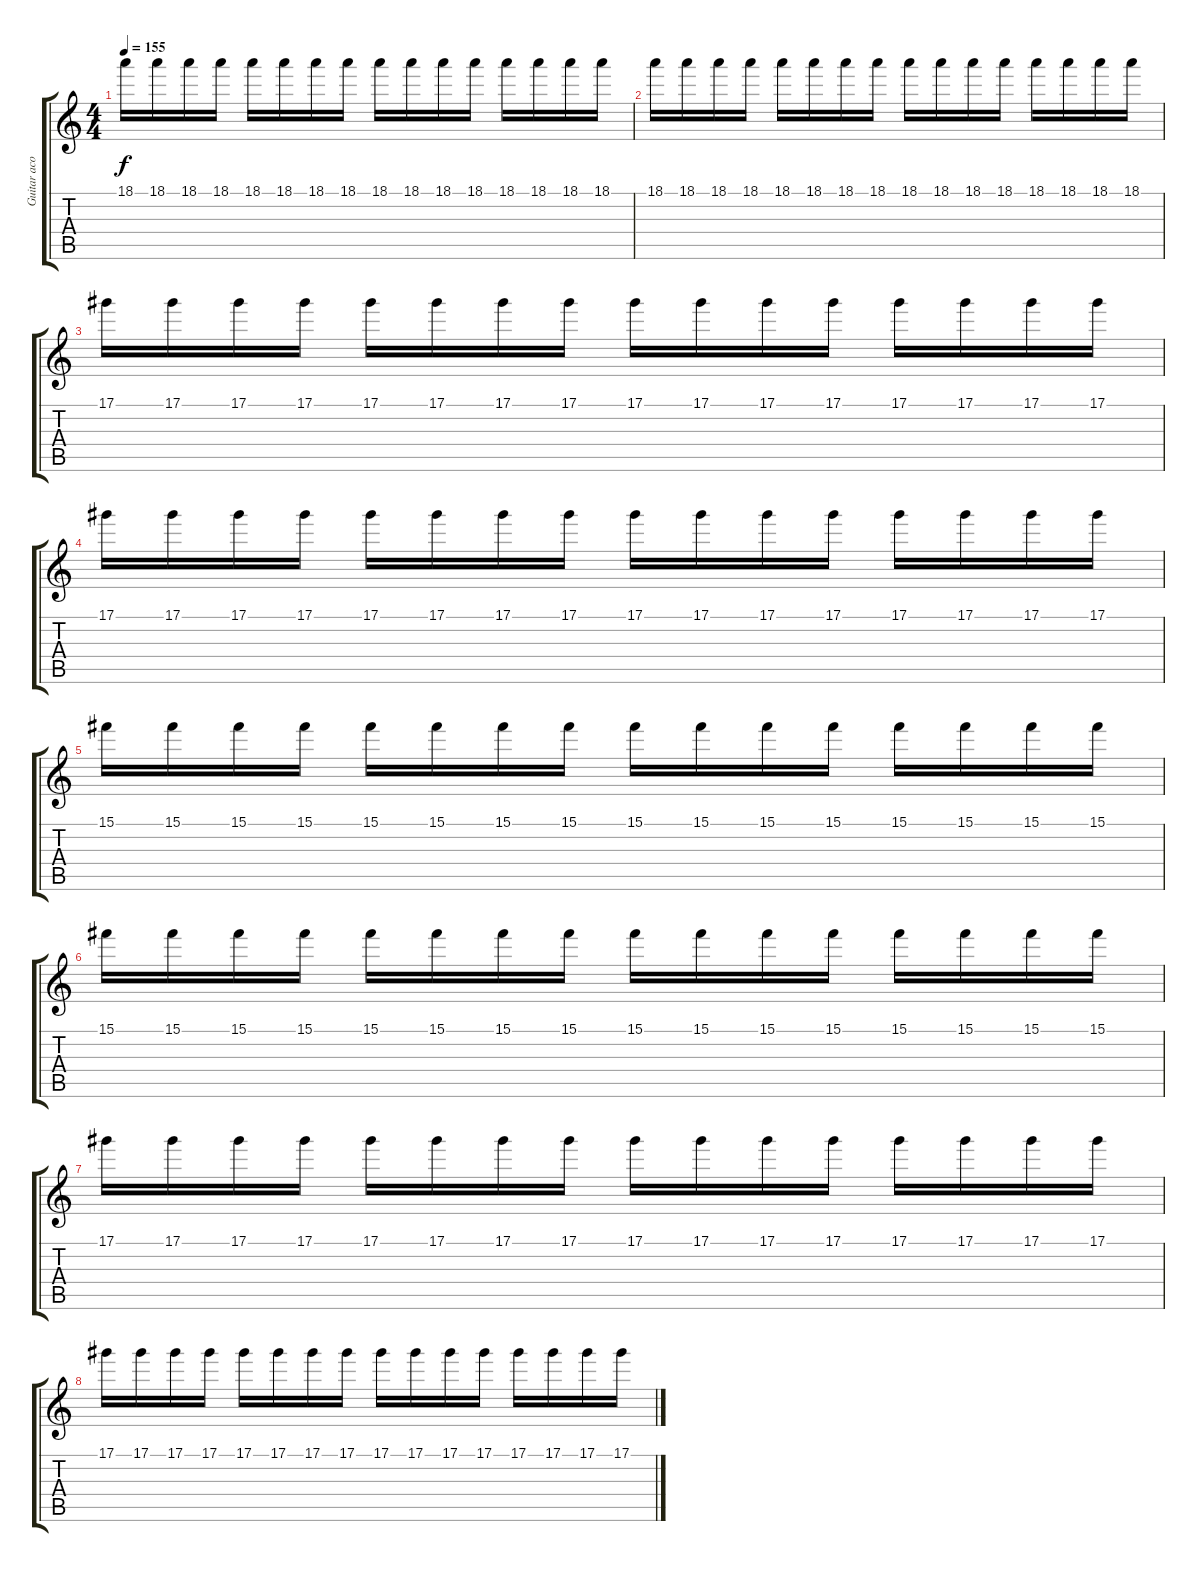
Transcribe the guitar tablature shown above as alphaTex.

\track ("Guitar acoustic [Serj]" "Guitar aco") {instrument electricguitarclean}
\staff {score tabs}
\tuning (Eb4 Bb3 Gb3 Db3 Ab2 Db2) {hide}
\ts (4 4)
\tempo 155
\clef g2
\ks c
18.1.16{dy f} 18.1.16 18.1.16 18.1.16 18.1.16 18.1.16 18.1.16 18.1.16 18.1.16 18.1.16 18.1.16 18.1.16 18.1.16 18.1.16 18.1.16 18.1.16 |
18.1.16 18.1.16 18.1.16 18.1.16 18.1.16 18.1.16 18.1.16 18.1.16 18.1.16 18.1.16 18.1.16 18.1.16 18.1.16 18.1.16 18.1.16 18.1.16 |
17.1.16 17.1.16 17.1.16 17.1.16 17.1.16 17.1.16 17.1.16 17.1.16 17.1.16 17.1.16 17.1.16 17.1.16 17.1.16 17.1.16 17.1.16 17.1.16 |
17.1.16 17.1.16 17.1.16 17.1.16 17.1.16 17.1.16 17.1.16 17.1.16 17.1.16 17.1.16 17.1.16 17.1.16 17.1.16 17.1.16 17.1.16 17.1.16 |
15.1.16 15.1.16 15.1.16 15.1.16 15.1.16 15.1.16 15.1.16 15.1.16 15.1.16 15.1.16 15.1.16 15.1.16 15.1.16 15.1.16 15.1.16 15.1.16 |
15.1.16 15.1.16 15.1.16 15.1.16 15.1.16 15.1.16 15.1.16 15.1.16 15.1.16 15.1.16 15.1.16 15.1.16 15.1.16 15.1.16 15.1.16 15.1.16 |
17.1.16 17.1.16 17.1.16 17.1.16 17.1.16 17.1.16 17.1.16 17.1.16 17.1.16 17.1.16 17.1.16 17.1.16 17.1.16 17.1.16 17.1.16 17.1.16 |
17.1.16 17.1.16 17.1.16 17.1.16 17.1.16 17.1.16 17.1.16 17.1.16 17.1.16 17.1.16 17.1.16 17.1.16 17.1.16 17.1.16 17.1.16 17.1.16
